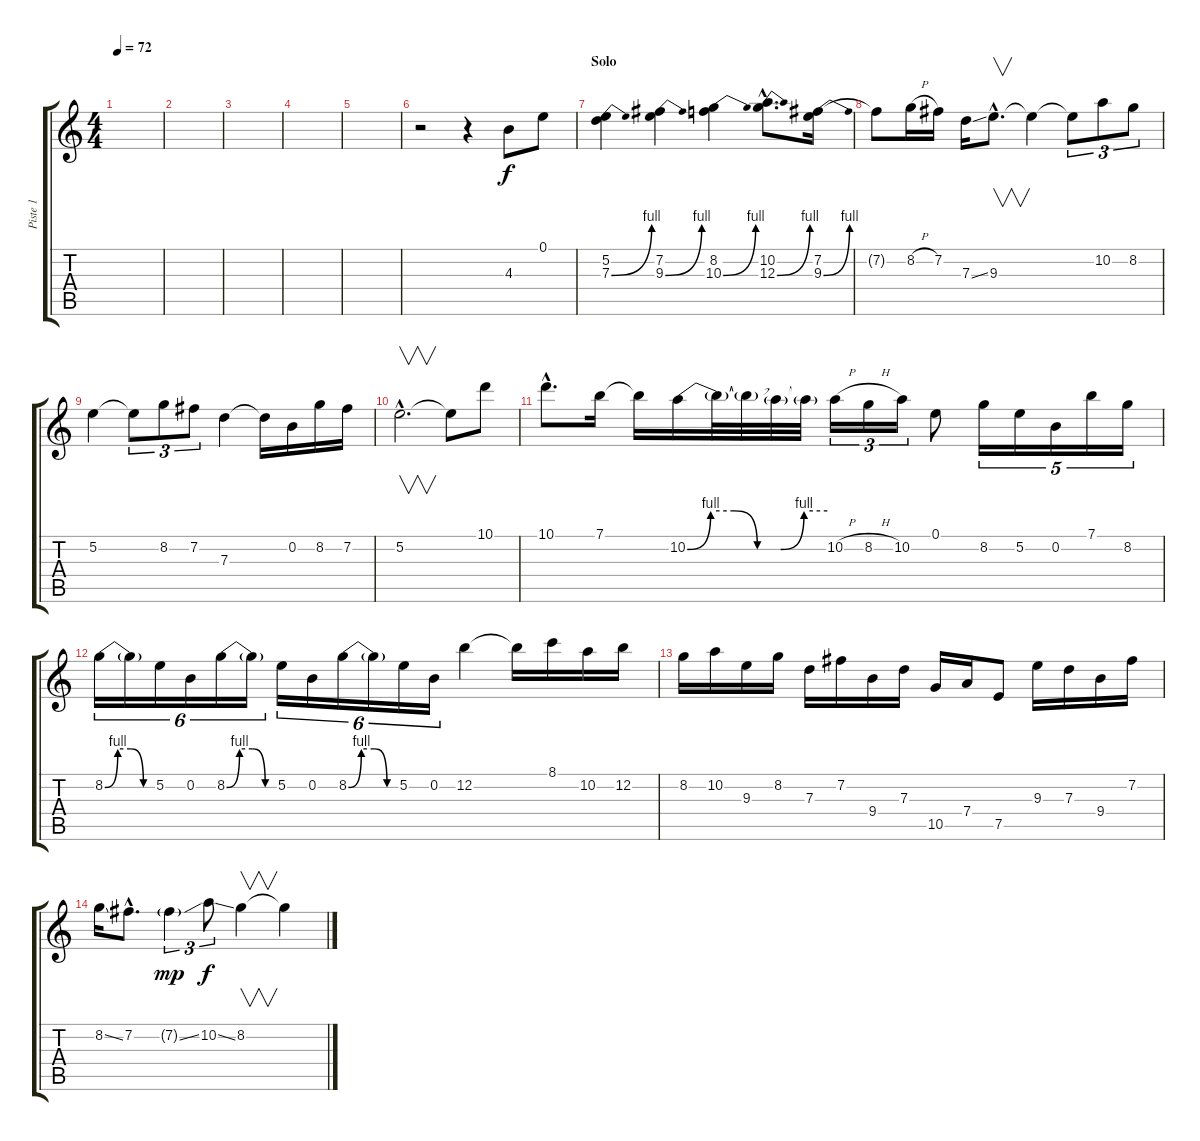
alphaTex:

\track ("Piste 1" "Piste 1") {instrument overdrivenguitar}
\staff {score tabs}
\tuning (E4 B3 G3 D3 A2 E2) {hide}
\ts (4 4)
\tempo 72
\clef g2
\ks c
|
|
|
|
|
r.2 r.4 4.3.8 0.1.8 |
\section ("" "Solo")
(5.2 7.3{be (bend 0 0 60 4)}).4 (7.2 9.3{be (bend 0 0 60 4)}).4 (8.2 10.3{be (bend 0 0 60 4)}).4 (10.2{hac} 12.3{be (bend 0 0 60 4) hac}).8{d} (7.2 9.3{be (bend 0 0 60 4)}).16 |
7.2{t}.8 8.2{h}.16 7.2.16 7.3{ss}.16 9.3{hac}.8{v d} 9.3{t}.4 9.3{t}.8{tu (3 2)} 10.2.8{tu (3 2)} 8.2.8{tu (3 2)} |
5.2.4 5.2{t}.8{tu (3 2)} 8.2.8{tu (3 2)} 7.2.8{tu (3 2)} 7.3.4 7.3{t}.16 0.2.16 8.2.16 7.2.16 |
5.2{hac}.2{v d} 5.2{t}.8 10.1.8 |
10.1{hac}.8{d} 7.1.16 7.1{t}.16 10.2{be (custom 0 0 10 4 20 4 30 0 40 0 50 4 60 4)}.16 10.2{t}.32 10.2{t}.32 10.2{t}.32 10.2{t}.32 10.2{h}.16{tu (3 2)} 8.2{h}.16{tu (3 2)} 10.2.16{tu (3 2)} 0.1.8 8.2.16{tu (5 4)} 5.2.16{tu (5 4)} 0.2.16{tu (5 4)} 7.1.16{tu (5 4)} 8.2.16{tu (5 4)} |
8.2{be (custom 0 0 15 4 30 4 45 0 60 0)}.16{tu (6 4)} 8.2{t}.16{tu (6 4)} 5.2.16{tu (6 4)} 0.2.16{tu (6 4)} 8.2{be (custom 0 0 15 4 30 4 45 0 60 0)}.16{tu (6 4)} 8.2{t}.16{tu (6 4)} 5.2.16{tu (6 4)} 0.2.16{tu (6 4)} 8.2{be (custom 0 0 15 4 30 4 45 0 60 0)}.16{tu (6 4)} 8.2{t}.16{tu (6 4)} 5.2.16{tu (6 4)} 0.2.16{tu (6 4)} 12.2.4 12.2{t}.16 8.1.16 10.2.16 12.2.16 |
8.2.16 10.2.16 9.3.16 8.2.16 7.3.16 7.2.16 9.4.16 7.3.16 10.5.16 7.4.16 7.5.8 9.3.16 7.3.16 9.4.16 7.2.16 |
8.2{ss}.16 7.2{hac}.8{d} 7.2{ss g}.4{tu (3 2) dy mp} 10.2{ss}.8{tu (3 2) dy f} 8.2.4{v} 8.2{t}.4
